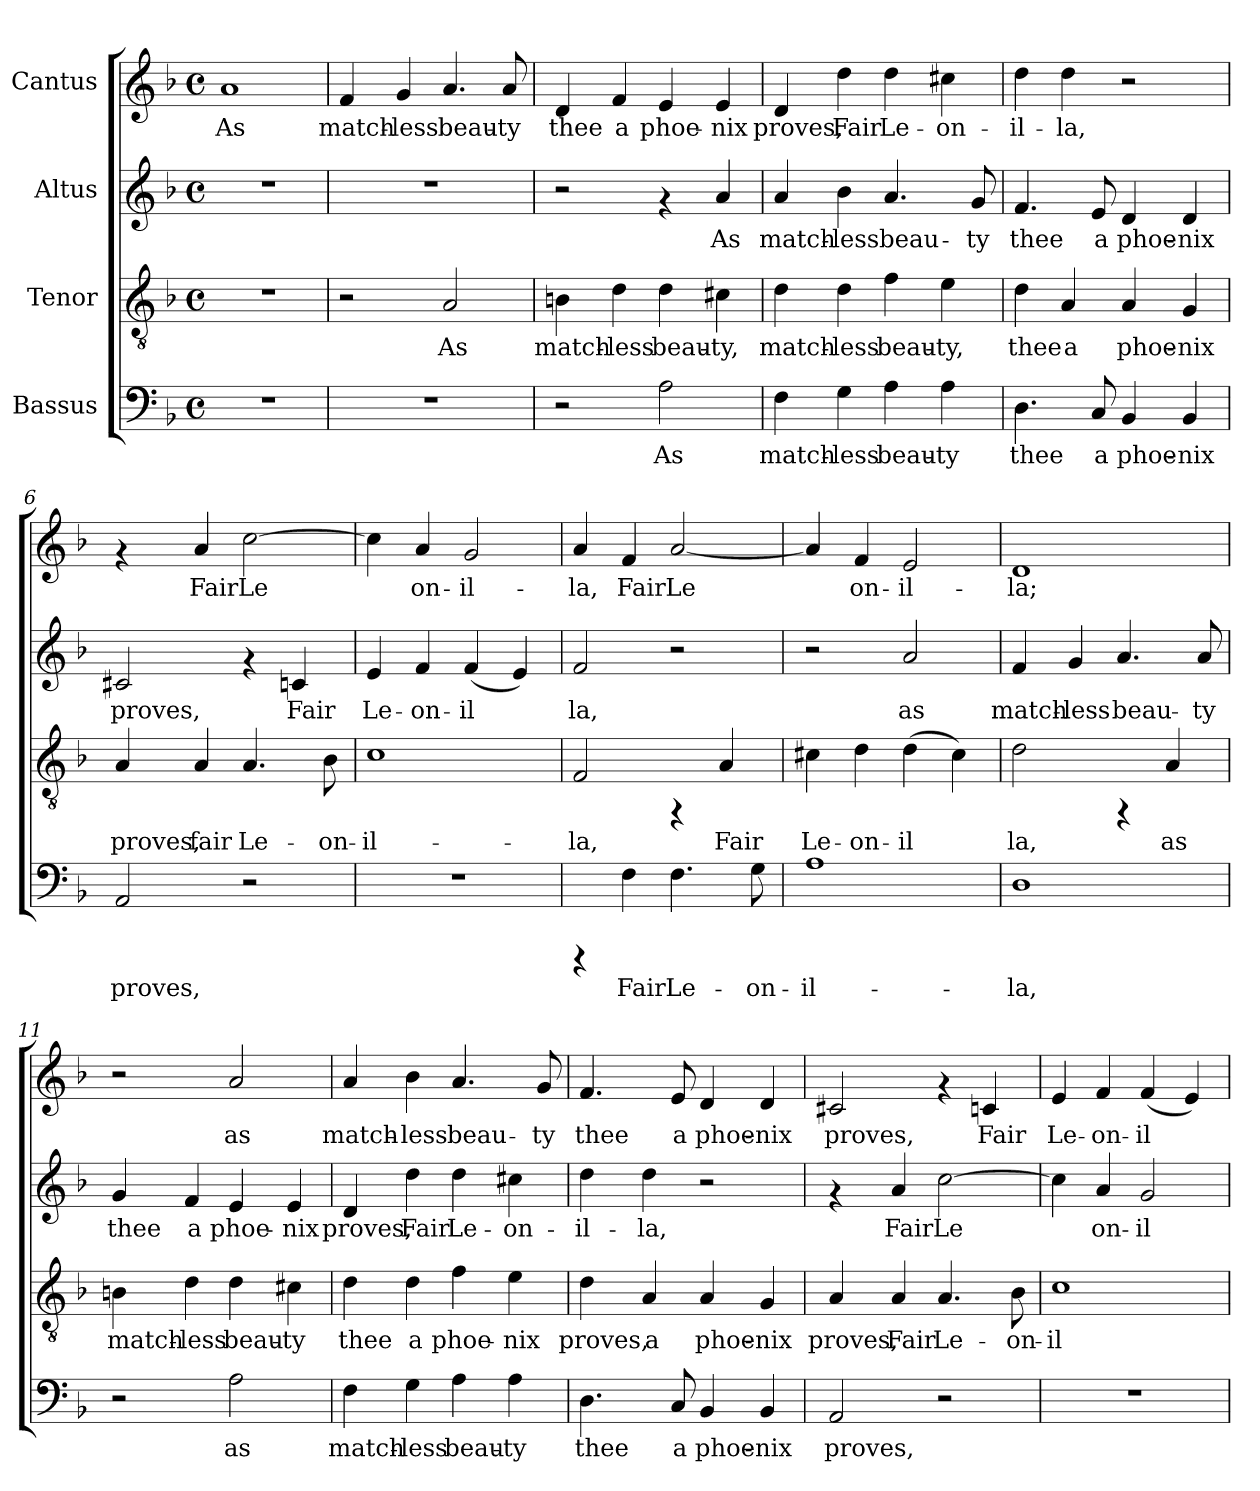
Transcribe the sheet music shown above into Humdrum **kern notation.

**kern	**text	**kern	**text	**kern	**text	**kern	**text
*part4	*part4	*part3	*part3	*part2	*part2	*part1	*part1
*staff4	*staff4	*staff3	*staff3	*staff2	*staff2	*staff1	*staff1
*I"Bassus	*	*I"Tenor	*	*I"Altus	*	*I"Cantus	*
!!LO:PB:g=z
*stria5	*	*stria5	*	*stria5	*	*stria5	*
*clefF4	*	*clefGv2	*	*clefG2	*	*clefG2	*
*k[b-]	*	*k[b-]	*	*k[b-]	*	*k[b-]	*
*F:	*	*F:	*	*F:	*	*F:	*
*M4/4	*	*M4/4	*	*M4/4	*	*M4/4	*
*met(c)	*	*met(c)	*	*met(c)	*	*met(c)	*
=1	=1	=1	=1	=1	=1	=1	=1
!	!	!	!	!	!	!	!LO:LY:b:cj
1r	.	1r	.	1r	.	1a	As
=2	=2	=2	=2	=2	=2	=2	=2
!	!	!	!	!	!	!	!LO:LY:b:cj
1r	.	2r	.	1r	.	4f/	match-
!	!	!	!	!	!	!	!LO:LY:b:cj
.	.	.	.	.	.	4g/	-less
!	!	!	!LO:LY:b:cj	!	!	!	!LO:LY:b:cj
.	.	2A/	As	.	.	4.a/	beau-
!	!	!	!	!	!	!	!LO:LY:b:cj
.	.	.	.	.	.	8a/	-ty
=3	=3	=3	=3	=3	=3	=3	=3
!	!	!	!LO:LY:b:cj	!	!	!	!LO:LY:b:cj
2r	.	4Bn\	match-	2r	.	4d/	thee
!	!	!	!LO:LY:b:cj	!	!	!	!LO:LY:b:cj
.	.	4d\	-less	.	.	4f/	a
!	!LO:LY:b:cj	!	!LO:LY:b:cj	!	!	!	!LO:LY:b:cj
2A\	As	4d\	beau-	4rf	.	4e/	phoe-
!	!	!	!LO:LY:b:cj	!	!LO:LY:b:cj	!	!LO:LY:b:cj
.	.	4c#X\	-ty,	4a/	As	4e/	-nix
=4	=4	=4	=4	=4	=4	=4	=4
!	!LO:LY:b:cj	!	!LO:LY:b:cj	!	!LO:LY:b:cj	!	!LO:LY:b:cj
4F\	match-	4d\	match-	4a/	match-	4d/	proves,
!	!LO:LY:b:cj	!	!LO:LY:b:cj	!	!LO:LY:b:cj	!	!LO:LY:b:cj
4G\	-less	4d\	-less	4b-\	-less	4dd\	Fair
!	!LO:LY:b:cj	!	!LO:LY:b:cj	!	!LO:LY:b:cj	!	!LO:LY:b:cj
4A\	beau-	4f\	beau-	4.a/	beau-	4dd\	Le-
!	!LO:LY:b:cj	!	!LO:LY:b:cj	!	!	!	!LO:LY:b:cj
4A\	-ty	4e\	-ty,	.	.	4cc#X\	-on-
!	!	!	!	!	!LO:LY:b:cj	!	!
.	.	.	.	8g/	-ty	.	.
!!LO:LB:g=z
=5	=5	=5	=5	=5	=5	=5	=5
!	!LO:LY:b:cj	!	!LO:LY:b:cj	!	!LO:LY:b:cj	!	!LO:LY:b:cj
4.D\	thee	4d\	thee	4.f/	thee	4dd\	-il-
!	!	!	!LO:LY:b:cj	!	!	!	!LO:LY:b:cj
.	.	4A/	a	.	.	4dd\	-la,
!	!LO:LY:b:cj	!	!	!	!LO:LY:b:cj	!	!
8C/	a	.	.	8e/	a	.	.
!	!LO:LY:b:cj	!	!LO:LY:b:cj	!	!LO:LY:b:cj	!	!
4BB-/	phoe-	4A/	phoe-	4d/	phoe-	2r	.
!	!LO:LY:b:cj	!	!LO:LY:b:cj	!	!LO:LY:b:cj	!	!
4BB-/	-nix	4G/	-nix	4d/	-nix	.	.
=6	=6	=6	=6	=6	=6	=6	=6
!	!LO:LY:b:cj	!	!LO:LY:b:cj	!	!LO:LY:b:cj	!	!
2AA/	proves,	4A/	proves,	2c#X/	proves,	4rf	.
!	!	!	!LO:LY:b:cj	!	!	!	!LO:LY:b:cj
.	.	4A/	fair	.	.	4a/	Fair
!	!	!	!LO:LY:b:cj	!	!	!	!LO:LY:b:cj
2r	.	4.A/	Le-	4rf	.	[>2cc\	Le-
!	!	!	!	!	!LO:LY:b:cj	!	!
.	.	.	.	4cn/	Fair	.	.
!	!	!	!LO:LY:b:cj	!	!	!	!
.	.	8B-\	-on-	.	.	.	.
=7	=7	=7	=7	=7	=7	=7	=7
!	!	!	!LO:LY:b:cj	!	!LO:LY:b:cj	!	!LO:LY:b:cj
1r	.	1c	-il-	4e/	Le-	4cc\]	--
!	!	!	!	!	!LO:LY:b:cj	!	!LO:LY:b:cj
.	.	.	.	4f/	-on-	4a/	-on-
!	!	!	!	!	!LO:LY:b:cj	!	!LO:LY:b:cj
.	.	.	.	(<4f/	-il-	2g/	-il-
!	!	!	!	!	!LO:LY:b:cj	!	!
.	.	.	.	4e/)	--	.	.
=8	=8	=8	=8	=8	=8	=8	=8
!	!	!	!LO:LY:b:cj	!	!LO:LY:b:cj	!	!LO:LY:b:cj
4rCCC	.	2F/	-la,	2f/	-la,	4a/	-la,
!	!LO:LY:b:cj	!	!	!	!	!	!LO:LY:b:cj
4F\	Fair	.	.	.	.	4f/	Fair
!	!LO:LY:b:cj	!	!	!	!	!	!LO:LY:b:cj
4.F\	Le-	4rFF	.	2r	.	[<2a/	Le-
!	!	!	!LO:LY:b:cj	!	!	!	!
.	.	4A/	Fair	.	.	.	.
!	!LO:LY:b:cj	!	!	!	!	!	!
8G\	-on-	.	.	.	.	.	.
=9	=9	=9	=9	=9	=9	=9	=9
!	!LO:LY:b:cj	!	!LO:LY:b:cj	!	!	!	!LO:LY:b:cj
1A	-il-	4c#X\	Le-	2r	.	4a/]	--
!	!	!	!LO:LY:b:cj	!	!	!	!LO:LY:b:cj
.	.	4d\	-on-	.	.	4f/	-on-
!	!	!	!LO:LY:b:cj	!	!LO:LY:b:cj	!	!LO:LY:b:cj
.	.	(>4d\	-il-	2a/	as	2e/	-il-
!	!	!	!LO:LY:b:cj	!	!	!	!
.	.	4c#\)	--	.	.	.	.
!!LO:PB:g=z
=10	=10	=10	=10	=10	=10	=10	=10
!	!LO:LY:b:cj	!	!LO:LY:b:cj	!	!LO:LY:b:cj	!	!LO:LY:b:cj
1D	-la,	2d\	-la,	4f/	match-	1d	-la;
!	!	!	!	!	!LO:LY:b:cj	!	!
.	.	.	.	4g/	-less	.	.
!	!	!	!	!	!LO:LY:b:cj	!	!
.	.	4rFF	.	4.a/	beau-	.	.
!	!	!	!LO:LY:b:cj	!	!	!	!
.	.	4A/	as	.	.	.	.
!	!	!	!	!	!LO:LY:b:cj	!	!
.	.	.	.	8a/	-ty	.	.
=11	=11	=11	=11	=11	=11	=11	=11
!	!	!	!LO:LY:b:cj	!	!LO:LY:b:cj	!	!
2r	.	4Bn\	match-	4g/	thee	2r	.
!	!	!	!LO:LY:b:cj	!	!LO:LY:b:cj	!	!
.	.	4d\	-less	4f/	a	.	.
!	!LO:LY:b:cj	!	!LO:LY:b:cj	!	!LO:LY:b:cj	!	!LO:LY:b:cj
2A\	as	4d\	beau-	4e/	phoe-	2a/	as
!	!	!	!LO:LY:b:cj	!	!LO:LY:b:cj	!	!
.	.	4c#X\	-ty	4e/	-nix	.	.
=12	=12	=12	=12	=12	=12	=12	=12
!	!LO:LY:b:cj	!	!LO:LY:b:cj	!	!LO:LY:b:cj	!	!LO:LY:b:cj
4F\	match-	4d\	thee	4d/	proves,	4a/	match-
!	!LO:LY:b:cj	!	!LO:LY:b:cj	!	!LO:LY:b:cj	!	!LO:LY:b:cj
4G\	-less	4d\	a	4dd\	Fair	4b-\	-less
!	!LO:LY:b:cj	!	!LO:LY:b:cj	!	!LO:LY:b:cj	!	!LO:LY:b:cj
4A\	beau-	4f\	phoe-	4dd\	Le-	4.a/	beau-
!	!LO:LY:b:cj	!	!LO:LY:b:cj	!	!LO:LY:b:cj	!	!
4A\	-ty	4e\	-nix	4cc#X\	-on-	.	.
!	!	!	!	!	!	!	!LO:LY:b:cj
.	.	.	.	.	.	8g/	-ty
=13	=13	=13	=13	=13	=13	=13	=13
!	!LO:LY:b:cj	!	!LO:LY:b:cj	!	!LO:LY:b:cj	!	!LO:LY:b:cj
4.D\	thee	4d\	proves,	4dd\	-il-	4.f/	thee
!	!	!	!LO:LY:b:cj	!	!LO:LY:b:cj	!	!
.	.	4A/	a	4dd\	-la,	.	.
!	!LO:LY:b:cj	!	!	!	!	!	!LO:LY:b:cj
8C/	a	.	.	.	.	8e/	a
!	!LO:LY:b:cj	!	!LO:LY:b:cj	!	!	!	!LO:LY:b:cj
4BB-/	phoe-	4A/	phoe-	2r	.	4d/	phoe-
!	!LO:LY:b:cj	!	!LO:LY:b:cj	!	!	!	!LO:LY:b:cj
4BB-/	-nix	4G/	-nix	.	.	4d/	-nix
!!LO:PB:g=z
=14	=14	=14	=14	=14	=14	=14	=14
!	!LO:LY:b:cj	!	!LO:LY:b:cj	!	!	!	!LO:LY:b:cj
2AA/	proves,	4A/	proves,	4rf	.	2c#X/	proves,
!	!	!	!LO:LY:b:cj	!	!LO:LY:b:cj	!	!
.	.	4A/	Fair	4a/	Fair	.	.
!	!	!	!LO:LY:b:cj	!	!LO:LY:b:cj	!	!
2r	.	4.A/	Le-	[>2cc\	Le-	4rf	.
!	!	!	!	!	!	!	!LO:LY:b:cj
.	.	.	.	.	.	4cn/	Fair
!	!	!	!LO:LY:b:cj	!	!	!	!
.	.	8B-\	-on-	.	.	.	.
=15	=15	=15	=15	=15	=15	=15	=15
!	!	!	!LO:LY:b:cj	!	!LO:LY:b:cj	!	!LO:LY:b:cj
1r	.	1c	-il-	4cc\]	--	4e/	Le-
!	!	!	!	!	!LO:LY:b:cj	!	!LO:LY:b:cj
.	.	.	.	4a/	-on-	4f/	-on-
!	!	!	!	!	!LO:LY:b:cj	!	!LO:LY:b:cj
.	.	.	.	2g/	-il-	(<4f/	-il-
!	!	!	!	!	!	!	!LO:LY:b:cj
.	.	.	.	.	.	4e/)	--
=	=	=	=	=	=	=	=
*-	*-	*-	*-	*-	*-	*-	*-
